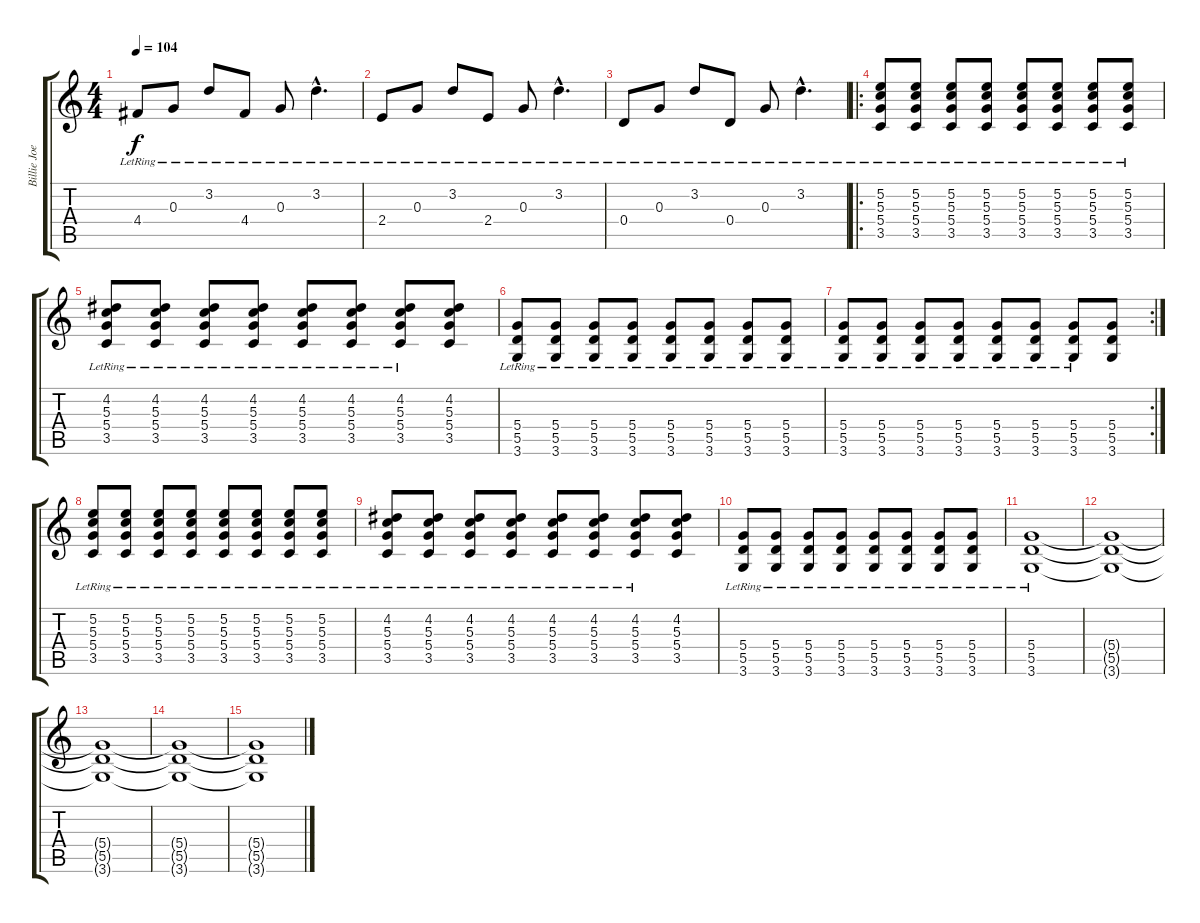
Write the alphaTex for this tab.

\track ("Billie Joe Armstrong" "Billie Joe") {instrument acousticguitarsteel}
\staff {score tabs}
\tuning (E4 B3 G3 D3 A2 E2) {hide}
\ts (4 4)
\tempo 104
\clef g2
\ks c
4.4{lr}.8{dy f instrument distortionguitar} 0.3{lr}.8 3.2{lr}.8 4.4{lr}.8 0.3{lr}.8 3.2{hac lr}.4{d} |
2.4{lr}.8{instrument distortionguitar} 0.3{lr}.8 3.2{lr}.8 2.4{lr}.8 0.3{lr}.8 3.2{hac lr}.4{d} |
0.4{lr}.8{instrument distortionguitar} 0.3{lr}.8 3.2{lr}.8 0.4{lr}.8 0.3{lr}.8 3.2{hac lr}.4{d} |
\ro
(5.2{lr} 5.3{lr} 5.4{lr} 3.5{lr}).8{instrument distortionguitar} (5.2{lr} 5.3{lr} 5.4{lr} 3.5{lr}).8 (5.2{lr} 5.3{lr} 5.4{lr} 3.5{lr}).8 (5.2{lr} 5.3{lr} 5.4{lr} 3.5{lr}).8 (5.2{lr} 5.3{lr} 5.4{lr} 3.5{lr}).8 (5.2{lr} 5.3{lr} 5.4{lr} 3.5{lr}).8 (5.2{lr} 5.3{lr} 5.4{lr} 3.5{lr}).8 (5.2{lr} 5.3{lr} 5.4 3.5{lr}).8 |
(4.2{lr} 5.3{lr} 5.4{lr} 3.5{lr}).8{instrument distortionguitar} (4.2{lr} 5.3{lr} 5.4{lr} 3.5{lr}).8 (4.2{lr} 5.3{lr} 5.4{lr} 3.5{lr}).8 (4.2{lr} 5.3{lr} 5.4{lr} 3.5{lr}).8 (4.2{lr} 5.3{lr} 5.4{lr} 3.5{lr}).8 (4.2{lr} 5.3{lr} 5.4{lr} 3.5{lr}).8 (4.2{lr} 5.3{lr} 5.4{lr} 3.5{lr}).8 (4.2 5.3 5.4 3.5).8 |
(5.4{lr} 5.5{lr} 3.6{lr}).8{instrument distortionguitar} (5.4{lr} 5.5{lr} 3.6{lr}).8 (5.4{lr} 5.5{lr} 3.6{lr}).8 (5.4{lr} 5.5{lr} 3.6{lr}).8 (5.4{lr} 5.5{lr} 3.6{lr}).8 (5.4{lr} 5.5{lr} 3.6{lr}).8 (5.4{lr} 5.5{lr} 3.6{lr}).8 (5.4{lr} 5.5{lr} 3.6{lr}).8 |
\rc 2
(5.4{lr} 5.5{lr} 3.6{lr}).8{instrument distortionguitar} (5.4{lr} 5.5{lr} 3.6{lr}).8 (5.4{lr} 5.5{lr} 3.6{lr}).8 (5.4{lr} 5.5{lr} 3.6{lr}).8 (5.4{lr} 5.5{lr} 3.6{lr}).8 (5.4{lr} 5.5{lr} 3.6{lr}).8 (5.4{lr} 5.5{lr} 3.6{lr}).8 (5.4 5.5 3.6).8 |
(5.2{lr} 5.3{lr} 5.4{lr} 3.5{lr}).8{instrument distortionguitar} (5.2{lr} 5.3{lr} 5.4{lr} 3.5{lr}).8 (5.2{lr} 5.3{lr} 5.4{lr} 3.5{lr}).8 (5.2{lr} 5.3{lr} 5.4{lr} 3.5{lr}).8 (5.2{lr} 5.3{lr} 5.4{lr} 3.5{lr}).8 (5.2{lr} 5.3{lr} 5.4{lr} 3.5{lr}).8 (5.2{lr} 5.3{lr} 5.4{lr} 3.5{lr}).8 (5.2{lr} 5.3{lr} 5.4 3.5{lr}).8 |
(4.2{lr} 5.3{lr} 5.4{lr} 3.5{lr}).8{instrument distortionguitar} (4.2{lr} 5.3{lr} 5.4{lr} 3.5{lr}).8 (4.2{lr} 5.3{lr} 5.4{lr} 3.5{lr}).8 (4.2{lr} 5.3{lr} 5.4{lr} 3.5{lr}).8 (4.2{lr} 5.3{lr} 5.4{lr} 3.5{lr}).8 (4.2{lr} 5.3{lr} 5.4{lr} 3.5{lr}).8 (4.2{lr} 5.3{lr} 5.4{lr} 3.5{lr}).8 (4.2 5.3 5.4 3.5).8 |
(5.4{lr} 5.5{lr} 3.6{lr}).8{instrument distortionguitar} (5.4{lr} 5.5{lr} 3.6{lr}).8 (5.4{lr} 5.5{lr} 3.6{lr}).8 (5.4{lr} 5.5{lr} 3.6{lr}).8 (5.4{lr} 5.5{lr} 3.6{lr}).8 (5.4{lr} 5.5{lr} 3.6{lr}).8 (5.4{lr} 5.5{lr} 3.6{lr}).8 (5.4{lr} 5.5{lr} 3.6{lr}).8 |
(5.4{lr} 5.5{lr} 3.6{lr}).1{volume 4 instrument distortionguitar} |
(5.4{t} 5.5{t} 3.6{t}).1 |
(5.4{t} 5.5{t} 3.6{t}).1 |
(5.4{t} 5.5{t} 3.6{t}).1 |
(5.4{t} 5.5{t} 3.6{t}).1
